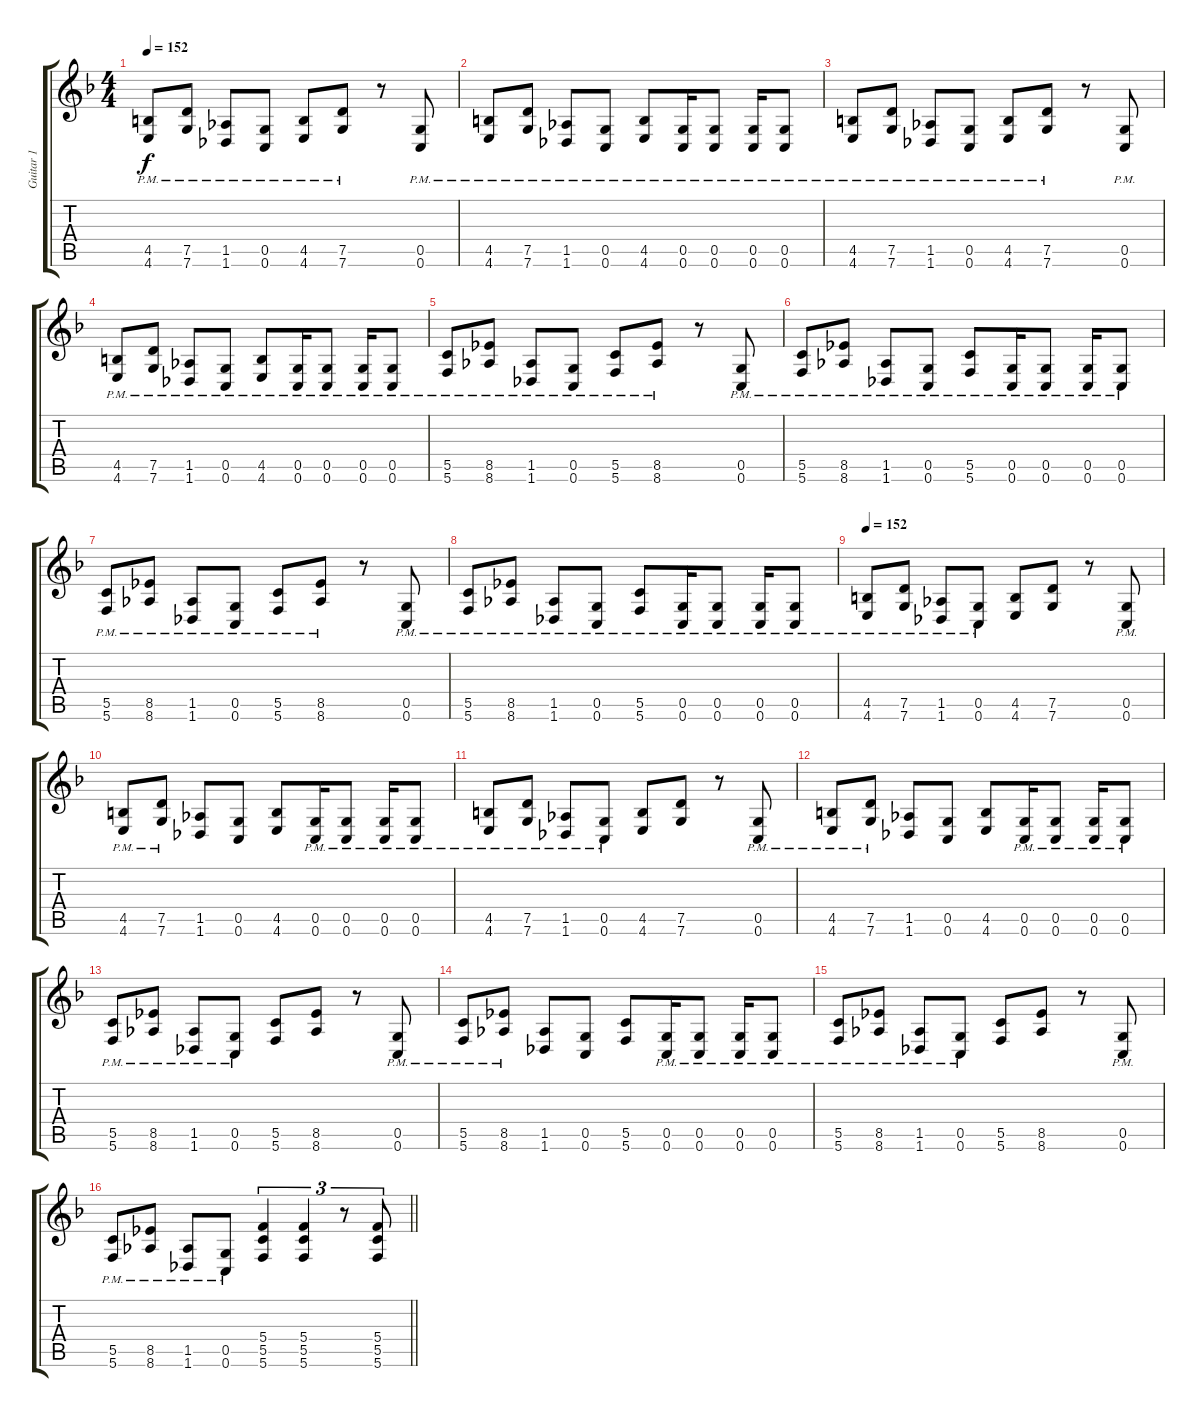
\track ("Guitar 1" "Guitar 1") {instrument distortionguitar}
\staff {score tabs}
\tuning (D4 A3 F3 C3 G2 C2) {hide}
\ts (4 4)
\tempo 152
\clef g2
\ks f
(4.5{pm} 4.6{pm}).8{dy f} (7.5{pm} 7.6{pm}).8 (1.5{pm} 1.6{pm}).8 (0.5{pm} 0.6{pm}).8 (4.5{pm} 4.6{pm}).8 (7.5{pm} 7.6{pm}).8 r.8 (0.5{pm} 0.6{pm}).8 |
(4.5{pm} 4.6{pm}).8 (7.5{pm} 7.6{pm}).8 (1.5{pm} 1.6{pm}).8 (0.5{pm} 0.6{pm}).8 (4.5{pm} 4.6{pm}).8 (0.5{pm} 0.6{pm}).16 (0.5{pm} 0.6{pm}).8 (0.5{pm} 0.6{pm}).16 (0.5{pm} 0.6{pm}).8 |
(4.5{pm} 4.6{pm}).8 (7.5{pm} 7.6{pm}).8 (1.5{pm} 1.6{pm}).8 (0.5{pm} 0.6{pm}).8 (4.5{pm} 4.6{pm}).8 (7.5{pm} 7.6{pm}).8 r.8 (0.5{pm} 0.6{pm}).8 |
(4.5{pm} 4.6{pm}).8 (7.5{pm} 7.6{pm}).8 (1.5{pm} 1.6{pm}).8 (0.5{pm} 0.6{pm}).8 (4.5{pm} 4.6{pm}).8 (0.5{pm} 0.6{pm}).16 (0.5{pm} 0.6{pm}).8 (0.5{pm} 0.6{pm}).16 (0.5{pm} 0.6{pm}).8 |
(5.5{pm} 5.6{pm}).8 (8.5{pm} 8.6{pm}).8 (1.5{pm} 1.6{pm}).8 (0.5{pm} 0.6{pm}).8 (5.5{pm} 5.6{pm}).8 (8.5{pm} 8.6{pm}).8 r.8 (0.5{pm} 0.6{pm}).8 |
(5.5{pm} 5.6{pm}).8 (8.5{pm} 8.6{pm}).8 (1.5{pm} 1.6{pm}).8 (0.5{pm} 0.6{pm}).8 (5.5{pm} 5.6{pm}).8 (0.5{pm} 0.6{pm}).16 (0.5{pm} 0.6{pm}).8 (0.5{pm} 0.6{pm}).16 (0.5{pm} 0.6{pm}).8 |
(5.5{pm} 5.6{pm}).8 (8.5{pm} 8.6{pm}).8 (1.5{pm} 1.6{pm}).8 (0.5{pm} 0.6{pm}).8 (5.5{pm} 5.6{pm}).8 (8.5{pm} 8.6{pm}).8 r.8 (0.5{pm} 0.6{pm}).8 |
(5.5{pm} 5.6{pm}).8 (8.5{pm} 8.6{pm}).8 (1.5{pm} 1.6{pm}).8 (0.5{pm} 0.6{pm}).8 (5.5{pm} 5.6{pm}).8 (0.5{pm} 0.6{pm}).16 (0.5{pm} 0.6{pm}).8 (0.5{pm} 0.6{pm}).16 (0.5{pm} 0.6{pm}).8 |
\tempo 152
(4.5{pm} 4.6{pm}).8 (7.5{pm} 7.6{pm}).8 (1.5{pm} 1.6{pm}).8 (0.5{pm} 0.6{pm}).8 (4.5 4.6).8 (7.5 7.6).8 r.8 (0.5{pm} 0.6{pm}).8 |
(4.5{pm} 4.6{pm}).8 (7.5{pm} 7.6{pm}).8 (1.5 1.6).8 (0.5 0.6).8 (4.5 4.6).8 (0.5{pm} 0.6{pm}).16 (0.5{pm} 0.6{pm}).8 (0.5{pm} 0.6{pm}).16 (0.5{pm} 0.6{pm}).8 |
(4.5{pm} 4.6{pm}).8 (7.5{pm} 7.6{pm}).8 (1.5{pm} 1.6{pm}).8 (0.5{pm} 0.6{pm}).8 (4.5 4.6).8 (7.5 7.6).8 r.8 (0.5{pm} 0.6{pm}).8 |
(4.5{pm} 4.6{pm}).8 (7.5{pm} 7.6{pm}).8 (1.5 1.6).8 (0.5 0.6).8 (4.5 4.6).8 (0.5{pm} 0.6{pm}).16 (0.5{pm} 0.6{pm}).8 (0.5{pm} 0.6{pm}).16 (0.5{pm} 0.6{pm}).8 |
(5.5{pm} 5.6{pm}).8 (8.5{pm} 8.6{pm}).8 (1.5{pm} 1.6{pm}).8 (0.5{pm} 0.6{pm}).8 (5.5 5.6).8 (8.5 8.6).8 r.8 (0.5{pm} 0.6{pm}).8 |
(5.5{pm} 5.6{pm}).8 (8.5{pm} 8.6{pm}).8 (1.5 1.6).8 (0.5 0.6).8 (5.5 5.6).8 (0.5{pm} 0.6{pm}).16 (0.5{pm} 0.6{pm}).8 (0.5{pm} 0.6{pm}).16 (0.5{pm} 0.6{pm}).8 |
(5.5{pm} 5.6{pm}).8 (8.5{pm} 8.6{pm}).8 (1.5{pm} 1.6{pm}).8 (0.5{pm} 0.6{pm}).8 (5.5 5.6).8 (8.5 8.6).8 r.8 (0.5{pm} 0.6{pm}).8 |
\barLineRight lightlight
(5.5{pm} 5.6{pm}).8 (8.5{pm} 8.6{pm}).8 (1.5{pm} 1.6{pm}).8 (0.5{pm} 0.6{pm}).8 (5.4 5.5 5.6).4{tu (3 2)} (5.4 5.5 5.6).4{tu (3 2)} r.8{tu (3 2)} (5.4 5.5 5.6).8{tu (3 2)}
